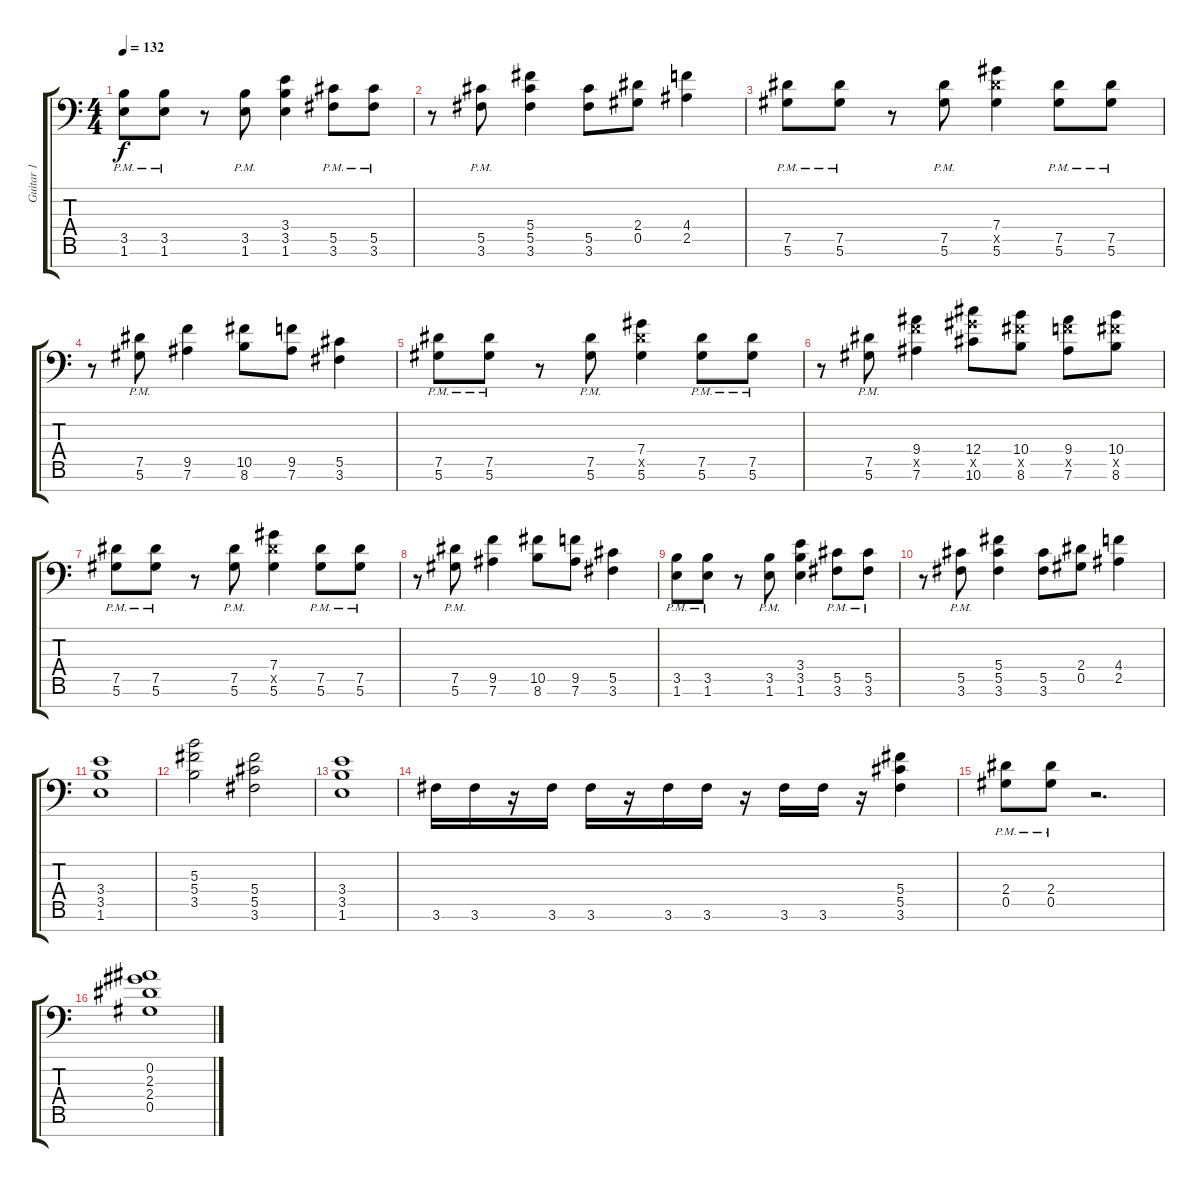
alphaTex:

\track ("Guitar 1" "Guitar 1") {instrument distortionguitar}
\staff {score tabs}
\tuning (Eb4 Bb3 Gb3 Db3 Ab2 Eb2 Bb1) {hide}
\ts (4 4)
\tempo 132
\clef f4
\ks c
(3.5{pm} 1.6{pm}).8{dy f} (3.5{pm} 1.6{pm}).8 r.8 (3.5{pm} 1.6{pm}).8 (3.4 3.5 1.6).4 (5.5{pm} 3.6{pm}).8 (5.5{pm} 3.6{pm}).8 |
r.8 (5.5{pm} 3.6{pm}).8 (5.4 5.5 3.6).4 (5.5 3.6).8 (2.4 0.5).8 (4.4 2.5).4 |
(7.5{pm} 5.6{pm}).8 (7.5{pm} 5.6{pm}).8 r.8 (7.5{pm} 5.6{pm}).8 (7.4 7.5{x} 5.6).4 (7.5{pm} 5.6{pm}).8 (7.5{pm} 5.6{pm}).8 |
r.8 (7.5{pm} 5.6{pm}).8 (9.5 7.6).4 (10.5 8.6).8 (9.5 7.6).8 (5.5 3.6).4 |
(7.5{pm} 5.6{pm}).8 (7.5{pm} 5.6{pm}).8 r.8 (7.5{pm} 5.6{pm}).8 (7.4 7.5{x} 5.6).4 (7.5{pm} 5.6{pm}).8 (7.5{pm} 5.6{pm}).8 |
r.8 (7.5{pm} 5.6{pm}).8 (9.4 9.5{x} 7.6).4 (12.4 12.5{x} 10.6).8 (10.4 10.5{x} 8.6).8 (9.4 9.5{x} 7.6).8 (10.4 10.5{x} 8.6).8 |
(7.5{pm} 5.6{pm}).8 (7.5{pm} 5.6{pm}).8 r.8 (7.5{pm} 5.6{pm}).8 (7.4 7.5{x} 5.6).4 (7.5{pm} 5.6{pm}).8 (7.5{pm} 5.6{pm}).8 |
r.8 (7.5{pm} 5.6{pm}).8 (9.5 7.6).4 (10.5 8.6).8 (9.5 7.6).8 (5.5 3.6).4 |
(3.5{pm} 1.6{pm}).8 (3.5{pm} 1.6{pm}).8 r.8 (3.5{pm} 1.6{pm}).8 (3.4 3.5 1.6).4 (5.5{pm} 3.6{pm}).8 (5.5{pm} 3.6{pm}).8 |
r.8 (5.5{pm} 3.6{pm}).8 (5.4 5.5 3.6).4 (5.5 3.6).8 (2.4 0.5).8 (4.4 2.5).4 |
(3.4 3.5 1.6).1 |
(5.3 5.4 3.5).2 (5.4 5.5 3.6).2 |
(3.4 3.5 1.6).1 |
3.6.16 3.6.16 r.16 3.6.16 3.6.16 r.16 3.6.16 3.6.16 r.16 3.6.16 3.6.16 r.16 (5.4 5.5 3.6).4 |
(2.4{pm} 0.5{pm}).8 (2.4{pm} 0.5).8 r.2{d} |
(0.2 2.3 2.4 0.5).1
